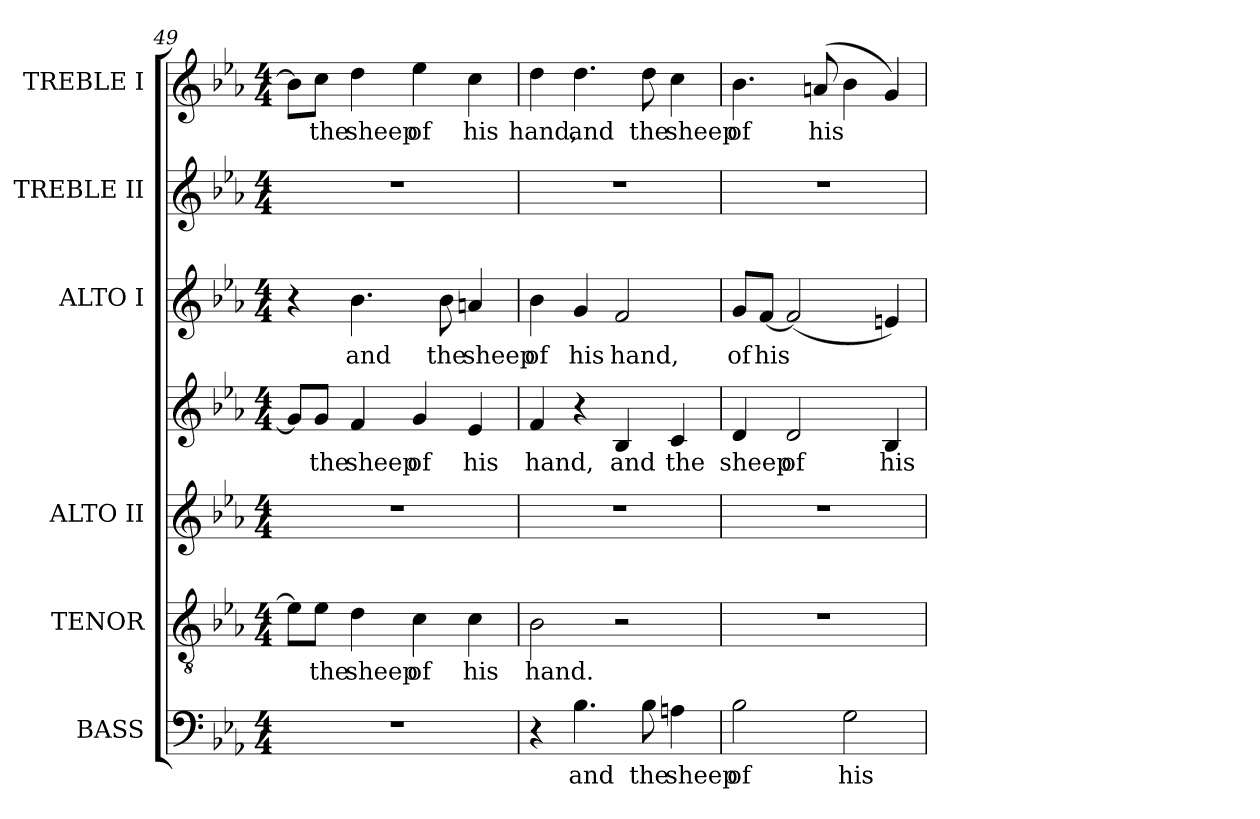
**kern	**text	**kern	**text	**kern	**kern	**text	**kern	**text	**kern	**kern	**text
*part6	*part6	*part5	*part5	*part4	*part4	*part4	*part3	*part3	*part2	*part1	*part1
*staff7	*staff7	*staff6	*staff6	*staff5	*staff4	*staff4	*staff3	*staff3	*staff2	*staff1	*staff1
*I"BASS	*	*I"TENOR	*	*I"ALTO II	*	*	*I"ALTO I	*	*I"TREBLE II	*I"TREBLE I	*
*I'B.	*	*I'T.	*	*I'A.2	*	*	*I'A.1	*	*	*	*
*clefF4	*	*clefGv2	*	*clefG2	*clefG2	*	*clefG2	*	*clefG2	*clefG2	*
*	*	*ITrd7c12	*	*	*	*	*	*	*	*	*
*k[b-e-a-]	*	*k[b-e-a-]	*	*k[b-e-a-]	*k[b-e-a-]	*	*k[b-e-a-]	*	*k[b-e-a-]	*k[b-e-a-]	*
*E-:	*	*E-:	*	*E-:	*E-:	*	*E-:	*	*E-:	*E-:	*
*M4/4	*	*M4/4	*	*M4/4	*M4/4	*	*M4/4	*	*M4/4	*M4/4	*
=49	=49	=49	=49	=49	=49	=49	=49	=49	=49	=49	=49
1r	.	8E-i\L]	.	1r	8gi/L]	.	4r	.	1r	8b-i\L]	.
!	!	!	!LO:LY:b:color=#000000	!	!	!	!	!	!	!	!
!	!	!	!	!	!	!LO:LY:b:color=#000000	!	!	!	!	!
!	!	!	!	!	!	!	!	!	!	!	!LO:LY:b:color=#000000
.	.	8E-i\J	the	.	8gi/J	the	.	.	.	8cci\J	the
!	!	!	!LO:LY:b:color=#000000	!	!	!	!	!	!	!	!
!	!	!	!	!	!	!LO:LY:b:color=#000000	!	!	!	!	!
!	!	!	!	!	!	!	!	!LO:LY:b:color=#000000	!	!	!
!	!	!	!	!	!	!	!	!	!	!	!LO:LY:b:color=#000000
.	.	4Di\	sheep	.	4fi/	sheep	4.b-i\	and	.	4ddi\	sheep
!	!	!	!LO:LY:b:color=#000000	!	!	!	!	!	!	!	!
!	!	!	!	!	!	!LO:LY:b:color=#000000	!	!	!	!	!
!	!	!	!	!	!	!	!	!	!	!	!LO:LY:b:color=#000000
.	.	4Ci\	of	.	4gi/	of	.	.	.	4ee-i\	of
!	!	!	!	!	!	!	!	!LO:LY:b:color=#000000	!	!	!
.	.	.	.	.	.	.	8b-i\	the	.	.	.
!	!	!	!LO:LY:b:color=#000000	!	!	!	!	!	!	!	!
!	!	!	!	!	!	!LO:LY:b:color=#000000	!	!	!	!	!
!	!	!	!	!	!	!	!	!LO:LY:b:color=#000000	!	!	!
!	!	!	!	!	!	!	!	!	!	!	!LO:LY:b:color=#000000
.	.	4Ci\	his	.	4e-i/	his	4ani/	sheep	.	4cci\	his
=50	=50	=50	=50	=50	=50	=50	=50	=50	=50	=50	=50
!	!	!	!LO:LY:b:color=#000000	!	!	!	!	!	!	!	!
!	!	!	!	!	!	!LO:LY:b:color=#000000	!	!	!	!	!
!	!	!	!	!	!	!	!	!LO:LY:b:color=#000000	!	!	!
!	!	!	!	!	!	!	!	!	!	!	!LO:LY:b:color=#000000
4r	.	2BB-i\	hand.	1r	4fi/	hand,	4b-i\	of	1r	4ddi\	hand,
!	!LO:LY:b:color=#000000	!	!	!	!	!	!	!	!	!	!
!	!	!	!	!	!	!	!	!LO:LY:b:color=#000000	!	!	!
!	!	!	!	!	!	!	!	!	!	!	!LO:LY:b:color=#000000
4.B-i\	and	.	.	.	4r	.	4gi/	his	.	4.ddi\	and
!	!	!	!	!	!	!LO:LY:b:color=#000000	!	!	!	!	!
!	!	!	!	!	!	!	!	!LO:LY:b:color=#000000	!	!	!
.	.	2r	.	.	4B-i/	and	2fi/	hand,	.	.	.
!	!LO:LY:b:color=#000000	!	!	!	!	!	!	!	!	!	!
!	!	!	!	!	!	!	!	!	!	!	!LO:LY:b:color=#000000
8B-i\	the	.	.	.	.	.	.	.	.	8ddi\	the
!	!LO:LY:b:color=#000000	!	!	!	!	!	!	!	!	!	!
!	!	!	!	!	!	!LO:LY:b:color=#000000	!	!	!	!	!
!	!	!	!	!	!	!	!	!	!	!	!LO:LY:b:color=#000000
4Ani\	sheep	.	.	.	4ci/	the	.	.	.	4cci\	sheep
!!LO:PB:g=z
=51	=51	=51	=51	=51	=51	=51	=51	=51	=51	=51	=51
!	!LO:LY:b:color=#000000	!	!	!	!	!	!	!	!	!	!
!	!	!	!	!	!	!LO:LY:b:color=#000000	!	!	!	!	!
!	!	!	!	!	!	!	!	!LO:LY:b:color=#000000	!	!	!
!	!	!	!	!	!	!	!	!	!	!	!LO:LY:b:color=#000000
2B-i\	of	1r	.	1r	4di/	sheep	8gi/L	of	1r	4.b-i\	of
!	!	!	!	!	!	!	!	!LO:LY:b:color=#000000	!	!	!
.	.	.	.	.	.	.	[8fi/J	his	.	.	.
!	!	!	!	!	!	!LO:LY:b:color=#000000	!	!	!	!	!
.	.	.	.	.	2di/	of	(2fi/]	.	.	.	.
!	!	!	!	!	!	!	!	!	!	!	!LO:LY:b:color=#000000
.	.	.	.	.	.	.	.	.	.	(8ani/	his
!	!LO:LY:b:color=#000000	!	!	!	!	!	!	!	!	!	!
2Gi\	his	.	.	.	.	.	.	.	.	4b-i\	.
!	!	!	!	!	!	!LO:LY:b:color=#000000	!	!	!	!	!
.	.	.	.	.	4B-i/	his	4eni/)	.	.	4gi/)	.
=	=	=	=	=	=	=	=	=	=	=	=
*-	*-	*-	*-	*-	*-	*-	*-	*-	*-	*-	*-
